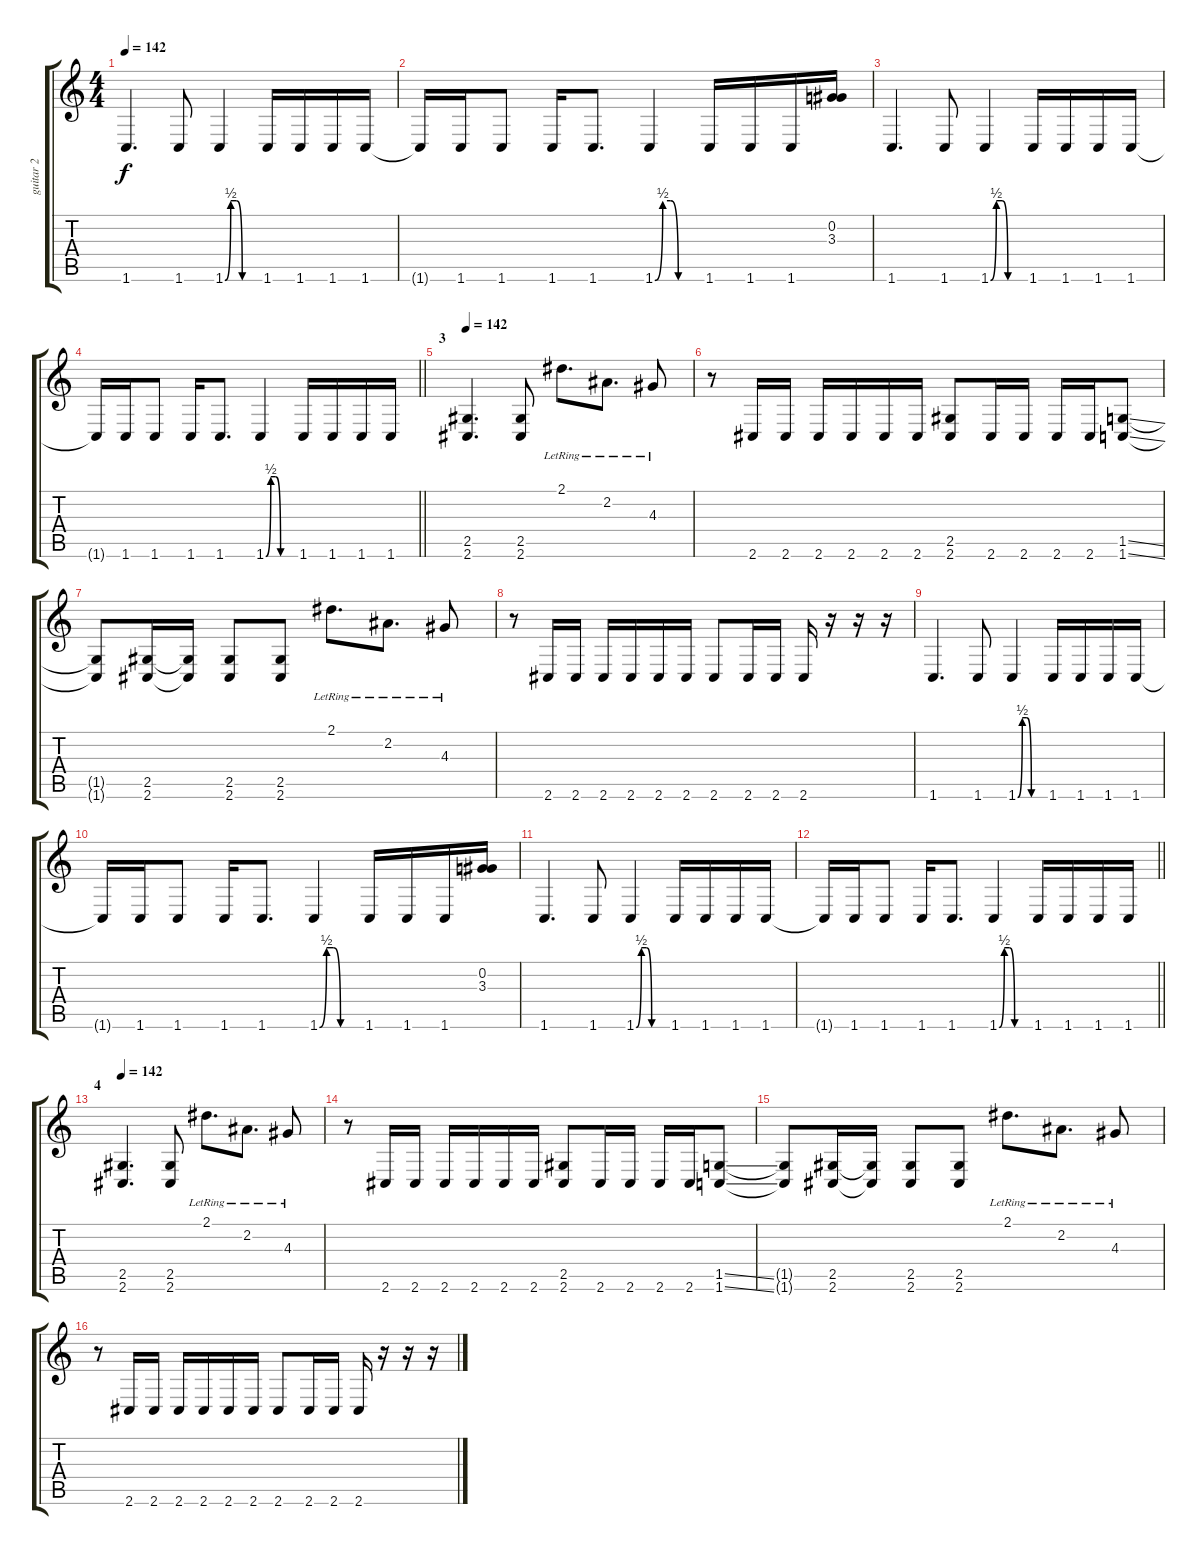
\track ("guitar 2" "guitar 2") {instrument distortionguitar}
\staff {score tabs}
\tuning (Db4 Ab3 E3 B2 Gb2 B1) {hide}
\ts (4 4)
\tempo 142
\clef g2
\ks c
1.6.4{d dy f} 1.6.8 1.6{be (custom 0 0 10 2 20 2 30 0 60 0)}.4 1.6.16 1.6.16 1.6.16 1.6.16 |
1.6{t}.16 1.6.16 1.6.8 1.6.16 1.6.8{d} 1.6{be (custom 0 0 10 2 20 2 30 0 60 0)}.4 1.6.16 1.6.16 1.6.16 (0.2 3.3).16 |
1.6.4{d} 1.6.8 1.6{be (custom 0 0 10 2 20 2 30 0 60 0)}.4 1.6.16 1.6.16 1.6.16 1.6.16 |
\barLineRight lightlight
1.6{t}.16 1.6.16 1.6.8 1.6.16 1.6.8{d} 1.6{be (custom 0 0 10 2 20 2 30 0 60 0)}.4 1.6.16 1.6.16 1.6.16 1.6.16 |
\section ("" "3")
\tempo 142
(2.5 2.6).4{d} (2.5 2.6).8 2.1{lr}.8{d} 2.2{lr}.8{d} 4.3{lr}.8 |
r.8 2.6.16 2.6.16 2.6.16 2.6.16 2.6.16 2.6.16 (2.5 2.6).8 2.6.16 2.6.16 2.6.16 2.6.16 (1.5{ss} 1.6{ss}).8 |
(1.5{t} 1.6{t}).8 (2.5 2.6).16 (2.5{t} 2.6{t}).16 (2.5 2.6).8 (2.5 2.6).8 2.1{lr}.8{d} 2.2{lr}.8{d} 4.3{lr}.8 |
r.8 2.6.16 2.6.16 2.6.16 2.6.16 2.6.16 2.6.16 2.6.8 2.6.16 2.6.16 2.6.16 r.16 r.16 r.16 |
1.6.4{d} 1.6.8 1.6{be (custom 0 0 10 2 20 2 30 0 60 0)}.4 1.6.16 1.6.16 1.6.16 1.6.16 |
1.6{t}.16 1.6.16 1.6.8 1.6.16 1.6.8{d} 1.6{be (custom 0 0 10 2 20 2 30 0 60 0)}.4 1.6.16 1.6.16 1.6.16 (0.2 3.3).16 |
1.6.4{d} 1.6.8 1.6{be (custom 0 0 10 2 20 2 30 0 60 0)}.4 1.6.16 1.6.16 1.6.16 1.6.16 |
\barLineRight lightlight
1.6{t}.16 1.6.16 1.6.8 1.6.16 1.6.8{d} 1.6{be (custom 0 0 10 2 20 2 30 0 60 0)}.4 1.6.16 1.6.16 1.6.16 1.6.16 |
\section ("" "4")
\tempo 142
(2.5 2.6).4{d} (2.5 2.6).8 2.1{lr}.8{d} 2.2{lr}.8{d} 4.3{lr}.8 |
r.8 2.6.16 2.6.16 2.6.16 2.6.16 2.6.16 2.6.16 (2.5 2.6).8 2.6.16 2.6.16 2.6.16 2.6.16 (1.5{ss} 1.6{ss}).8 |
(1.5{t} 1.6{t}).8 (2.5 2.6).16 (2.5{t} 2.6{t}).16 (2.5 2.6).8 (2.5 2.6).8 2.1{lr}.8{d} 2.2{lr}.8{d} 4.3{lr}.8 |
r.8 2.6.16 2.6.16 2.6.16 2.6.16 2.6.16 2.6.16 2.6.8 2.6.16 2.6.16 2.6.16 r.16 r.16 r.16
